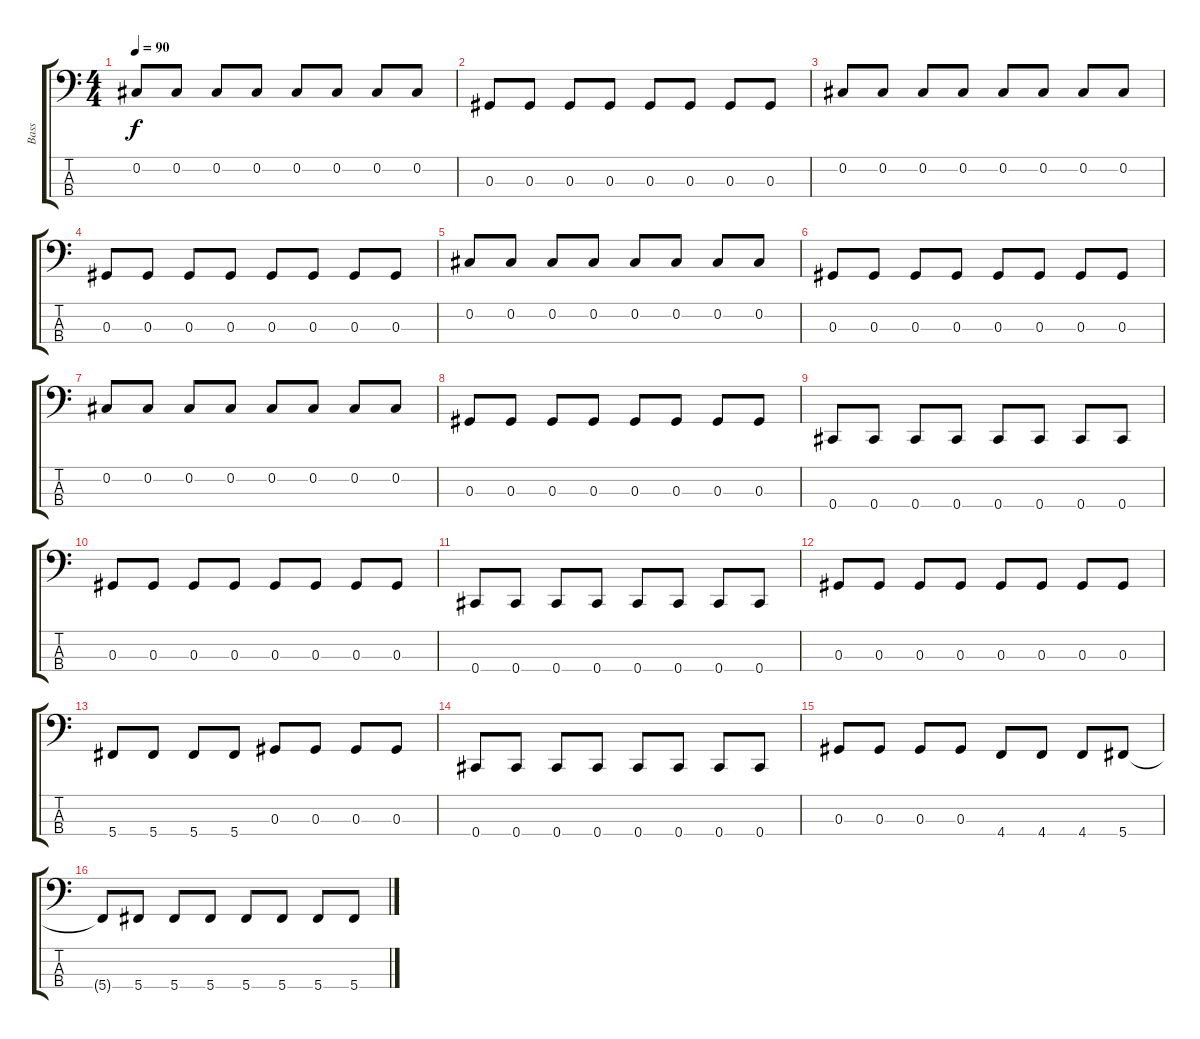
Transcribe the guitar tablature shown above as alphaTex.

\track ("Bass" "Bass") {instrument electricbasspick}
\staff {score tabs}
\tuning (Gb2 Db2 Ab1 Db1) {hide}
\ts (4 4)
\tempo 90
\clef f4
\ks c
0.2.8{dy f} 0.2.8 0.2.8 0.2.8 0.2.8 0.2.8 0.2.8 0.2.8 |
0.3.8 0.3.8 0.3.8 0.3.8 0.3.8 0.3.8 0.3.8 0.3.8 |
0.2.8 0.2.8 0.2.8 0.2.8 0.2.8 0.2.8 0.2.8 0.2.8 |
0.3.8 0.3.8 0.3.8 0.3.8 0.3.8 0.3.8 0.3.8 0.3.8 |
0.2.8 0.2.8 0.2.8 0.2.8 0.2.8 0.2.8 0.2.8 0.2.8 |
0.3.8 0.3.8 0.3.8 0.3.8 0.3.8 0.3.8 0.3.8 0.3.8 |
0.2.8 0.2.8 0.2.8 0.2.8 0.2.8 0.2.8 0.2.8 0.2.8 |
0.3.8 0.3.8 0.3.8 0.3.8 0.3.8 0.3.8 0.3.8 0.3.8 |
0.4.8 0.4.8 0.4.8 0.4.8 0.4.8 0.4.8 0.4.8 0.4.8 |
0.3.8 0.3.8 0.3.8 0.3.8 0.3.8 0.3.8 0.3.8 0.3.8 |
0.4.8 0.4.8 0.4.8 0.4.8 0.4.8 0.4.8 0.4.8 0.4.8 |
0.3.8 0.3.8 0.3.8 0.3.8 0.3.8 0.3.8 0.3.8 0.3.8 |
5.4.8 5.4.8 5.4.8 5.4.8 0.3.8 0.3.8 0.3.8 0.3.8 |
0.4.8 0.4.8 0.4.8 0.4.8 0.4.8 0.4.8 0.4.8 0.4.8 |
0.3.8 0.3.8 0.3.8 0.3.8 4.4.8 4.4.8 4.4.8 5.4.8 |
5.4{t}.8 5.4.8 5.4.8 5.4.8 5.4.8 5.4.8 5.4.8 5.4.8
